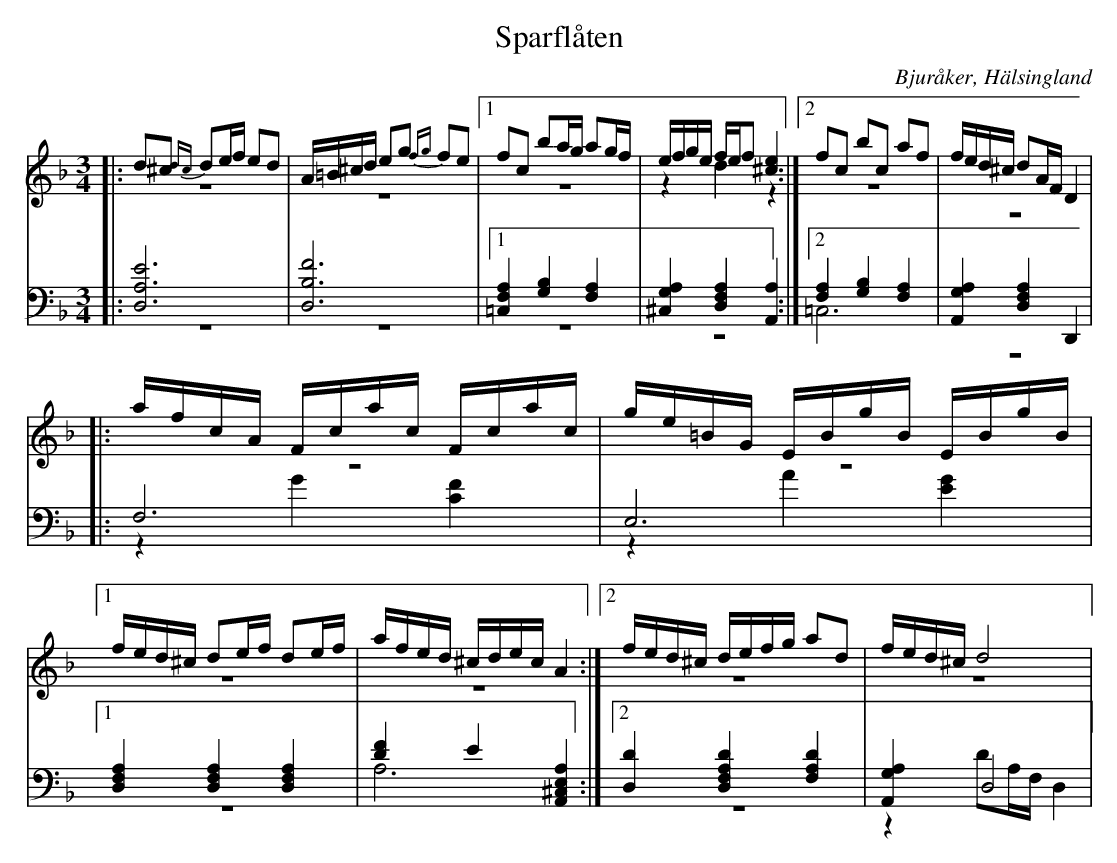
X:1
T: Sparflåten
O: Bjuråker, Hälsingland
M: 3/4
L: 1/8
K: Dm
V:1
V:2 merge
V:3
V:4 merge
V:1
|:d^c {dc}de/f/ ed|A/=B/^c/d/ eg {fg}fe|1 fc ba/g/ ag/f/| e/f/g/e/ f/e/f [^c2e2]:|2 fc bc af|f/e/d/^c/ dA/F/ D2|
|:a/f/c/A/  F/c/a/c/ F/c/a/c/|g/e/=B/G/  E/B/g/B/  E/B/g/B/|1 f/e/d/^c/ de/f/ de/f/|a/f/e/d/ ^c/d/e/c/ A2:|2 f/e/d/^c/ d/e/f/g/ ad|f/e/d/^c/ d4|
V:2
|:z6|z6|1 z6|z2 d2 z2:|2 z6|z6|
|:z6|z6|1 z6|z6:|2 z6|z6|
V:3 clef=bass
|:[D,6A,6E6]|[D,6B,6F6]|1 [=C,2F,2A,2] [G,2B,2] [F,2A,2]|[^C,2G,2A,2] [D,2F,2A,2] [A,,2A,2]:|2 [F,2A,2] [G,2B,2] [F,2A,2]|[A,,2G,2A,2] [D,2F,2A,2] D,,2|
|:F,6|E,6|1 [D,2F,2A,2] [D,2F,2A,2] [D,2F,2A,2]|[D2F2] E2 [A,,2^C,2E,2A,2]:|2 [D,2D2] [D,2F,2A,2D2] [F,2A,2D2]|[A,,2G,2A,2] D,4|
V:4 clef=bass
|:z6|z6|1 z6|z6:|2 =C,6|z6|
|:z2 G2 [C2F2]|z2 A2 [E2G2]|1 z6|A,6:|2 z6|z2 DA,/F,/ D,2|
